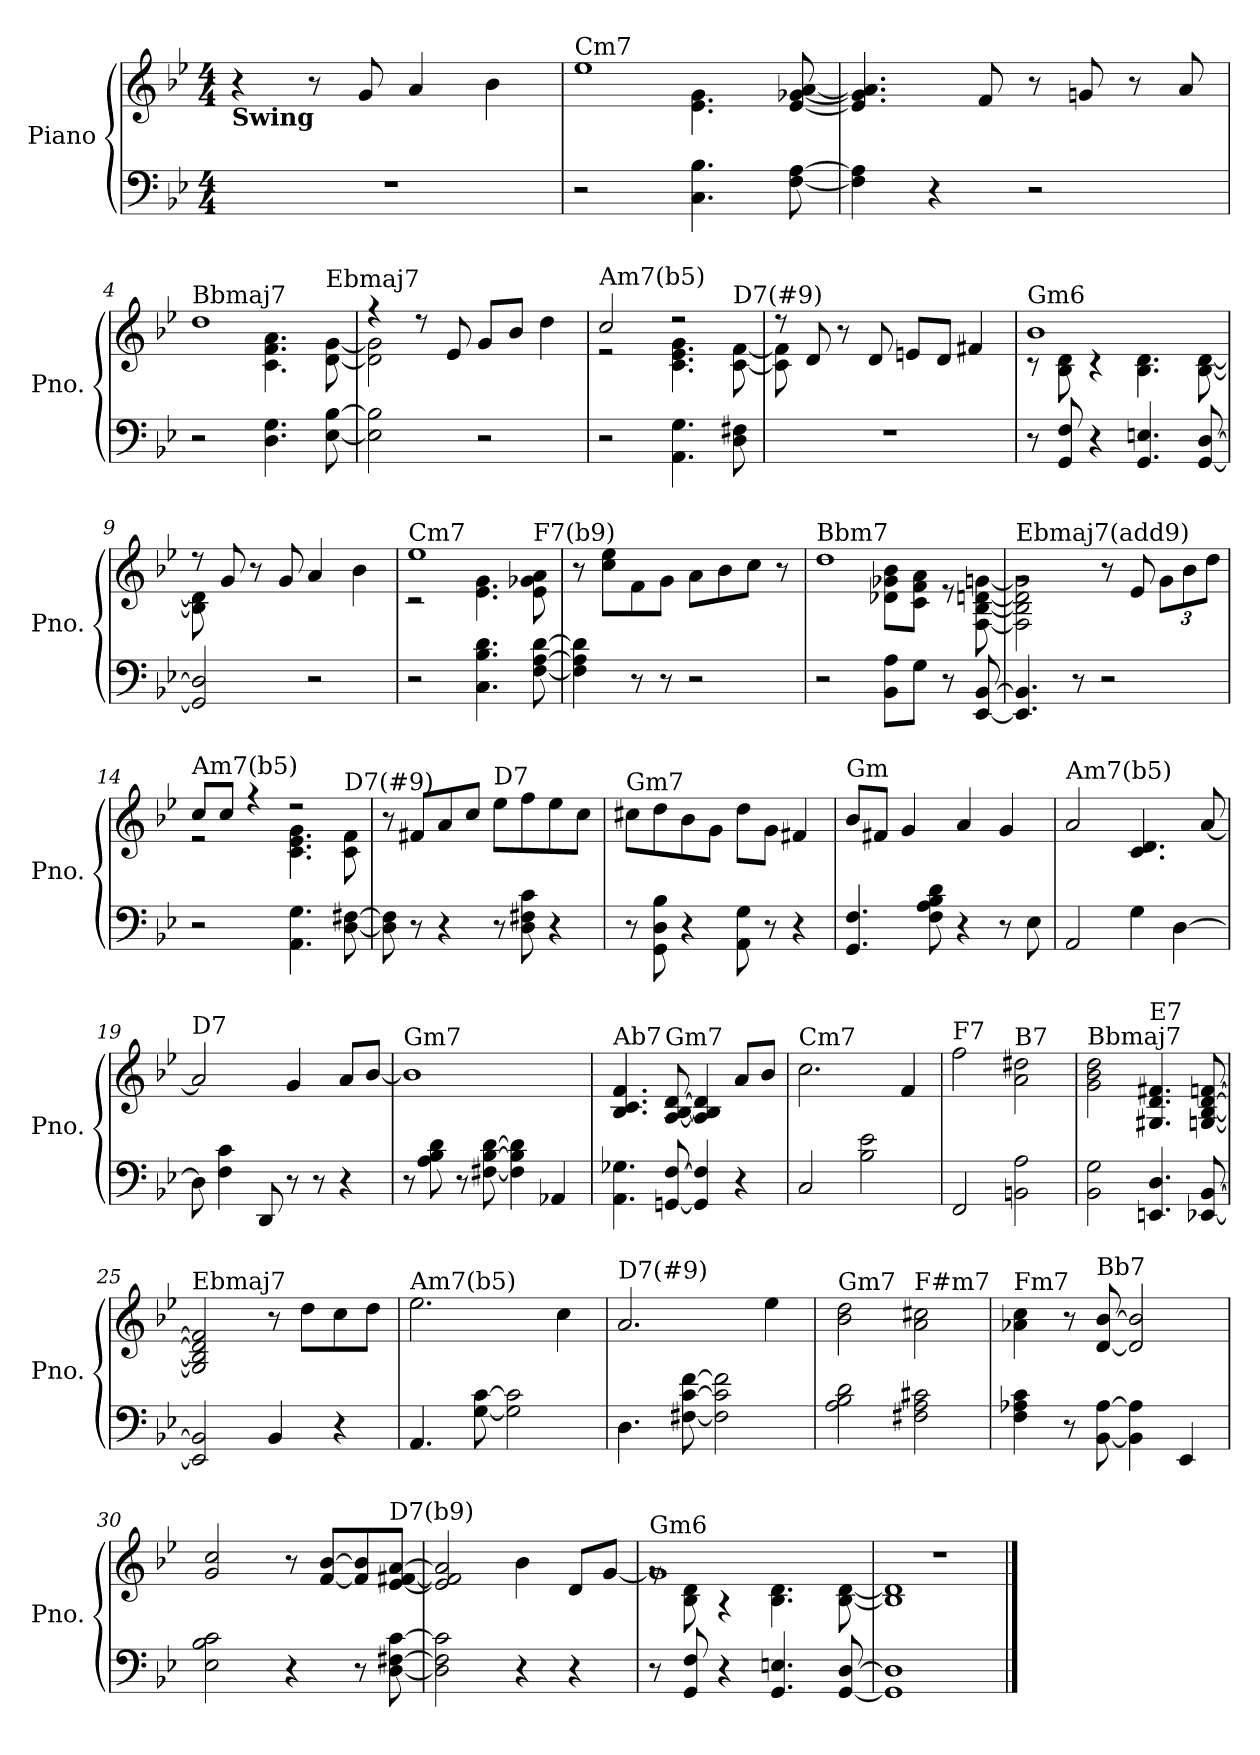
**kern	**kern
*part1	*part1
*staff2	*staff1
*I"Piano	*
*I'Pno.	*
*clefF4	*clefG2
*k[b-e-]	*k[b-e-]
*M4/4	*M4/4
*MM190	*MM190
=1	=1
!	!LO:TX:b:B:t=Swing
1r	4r
.	8r
.	8g/
.	4a/
.	4b-\
=2	=2
*	*^
!	!LO:TX:a:t=Cm7	!
2r	1ee-	2ryy
4.C\ 4.B-\	.	4.e-\ 4.g\
[8F\ [8A\	.	[8e-/ [8g-X/ [8a/
=3	=3	=3
!	!LO:TX:a:t=F7(b9)	!
*	*v	*v
4F\] 4A\]	4.e-/] 4.g-/] 4.a/]
4r	.
.	8f/
2r	8r
.	8gn/
.	8r
.	8a/
=4	=4
*	*^
!	!LO:TX:a:t=Bbmaj7	!
2r	1dd	2ryy
4.D\ 4.G\	.	4.c\ 4.f\ 4.a\
!	!	!LO:TX:a:t=Ebmaj7
[8E-\ [8B-\	.	[8d\ [8g\
=5	=5	=5
2E-\] 2B-\]	4r	2d\] 2g\]
.	8r	.
.	8e-/	.
2r	8g/L	2ryy
.	8b-/J	.
.	4dd\	.
=6	=6	=6
!	!LO:TX:a:t=Am7(b5)	!
2r	2cc/	2r
4.AA\ 4.G\	2r	4.c\ 4.e-\ 4.g\
!	!	!LO:TX:a:t=D7(#9)
8D\ 8F#X\	.	[8c\ [8f\
!!LO:LB:g=z	!!
=7	=7	=7
1r	8r	8c\] 8f\]
.	8d/	2..ryy
.	8r	.
.	8d/	.
.	8en/L	.
.	8d/J	.
.	4f#X/	.
=8	=8	=8
!	!LO:TX:a:t=Gm6	!
8r	1b-	8r
8GG/ 8F/	.	8B-\ 8d\
4r	.	4r
4.GG/ 4.En/	.	4.B-\ 4.d\
[8GG/ [8D/	.	[8B-\ [8d\
=9	=9	=9
2GG/] 2D/]	8r	8B-\] 8d\]
.	8g/	2..ryy
.	8r	.
.	8g/	.
2r	4a/	.
.	4b-\	.
=10	=10	=10
!	!LO:TX:a:t=Cm7	!
2r	1ee-	2r
4.C\ 4.B-\ 4.d\	.	4.e-\ 4.g\
!	!	!LO:TX:a:t=F7(b9)
[8F\ [8A\ [8d\	.	8e-\ 8g-X\ 8a\
*	*v	*v
=11	=11
4F\] 4A\] 4d\]	8r
.	8cc\ 8ee-\L
8r	8f\
8r	8g\J
2r	8a\L
.	8b-\
.	8cc\J
.	8r
!!LO:LB:g=z
=12	=12
*	*^
!	!LO:TX:a:t=Bbm7	!
2r	1dd	2ryy
8BB-\ 8A\L	.	8d-X\ 8g-X\ 8b-\L
8G\J	.	8c\ 8f\ 8a\J
8r	.	8r
[8EE-/ [8BB-/	.	[8F\ [8B-\ [8dn\ [8gn\
=13	=13	=13
!	!LO:TX:a:t=Ebmaj7(add9)	!
4.EE-/] 4.BB-/]	2rg	2F\] 2B-\] 2d\] 2g\]
8r	.	.
2r	8r	2ryy
.	8e-/	.
*	*Xbrackettup	*
.	12g\L	.
.	12b-\	.
.	12dd\J	.
=14	=14	=14
!	!LO:TX:a:t=Am7(b5)	!
2r	8cc/L	2r
.	8cc/J	.
.	4r	.
4.AA\ 4.G\	2r	4.c\ 4.e-\ 4.g\
!	!	!LO:TX:a:t=D7(#9)
[8D\ [8F#X\	.	8c\ 8f\
*	*v	*v
=15	=15
8D\] 8F#\]	8r
8r	8f#X/L
4r	8a/
.	8cc/J
!	!LO:TX:a:t=D7
8r	8ee-\L
8D\ 8F#X\ 8c\	8ff\
4r	8ee-\
.	8cc\J
=16	=16
!	!LO:TX:a:t=Gm7
8r	8cc#X\L
8GG\ 8D\ 8B-\	8dd\
4r	8b-\
.	8g\J
8AA\ 8G\	8dd\L
8r	8g\J
4r	4f#X/
!!LO:LB:g=z
=17	=17
!	!LO:TX:a:t=Gm
4.GG/ 4.F/	8b-/L
.	8f#X/J
.	4g/
8F\ 8A\ 8B-\ 8d\	.
4r	4a/
8r	4g/
8E-\	.
=18	=18
!	!LO:TX:a:t=Am7(b5)
2AA/	2a/
4G\	4.c/ 4.d/
[4D\	.
.	[8a/
=19	=19
!	!LO:TX:a:t=D7
8D\]	2a/]
4F\ 4c\	.
8DD/	.
8r	4g/
8r	.
4r	8a/L
.	[8b-/J
=20	=20
!	!LO:TX:a:t=Gm7
8r	1b-]
8A\ 8B-\ 8d\	.
8r	.
[8F#X\ [8B-\ [8d\	.
4F#\] 4B-\] 4d\]	.
4AA-X/	.
=21	=21
!	!LO:TX:a:t=Ab7
4.AA\ 4.G-X\	4.B-/ 4.c/ 4.f/
!	!LO:TX:a:t=Gm7
[8GGn/ [8F/	[8A/ [8B-/ [8d/
4GG/] 4F/]	4A/] 4B-/] 4d/]
4r	8a/L
.	8b-/J
=22	=22
!	!LO:TX:a:t=Cm7
2C/	2.cc\
2B-\ 2e-\	.
.	4f/
=23	=23
!	!LO:TX:a:t=F7
2FF/	2ff\
!	!LO:TX:a:t=B7
2BBn\ 2A\	2a\ 2dd#X\
!!LO:LB:g=z
=24	=24
!	!LO:TX:a:t=Bbmaj7
2BB-\ 2G\	2g\ 2b-\ 2dd\
!	!LO:TX:a:t=E7
4.EEn/ 4.D/	4.G#X/ 4.d/ 4.f#X/
[8EE-X/ [8BB-/	[8Gn/ [8B-/ [8d/ [8fn/
=25	=25
!	!LO:TX:a:t=Ebmaj7
2EE-/] 2BB-/]	2G/] 2B-/] 2d/] 2f/]
4BB-/	8r
.	8dd\L
4r	8cc\
.	8dd\J
=26	=26
!	!LO:TX:a:t=Am7(b5)
4.AA/	2.ee-\
[8G\ [8c\	.
2G\] 2c\]	.
.	4cc\
=27	=27
!	!LO:TX:a:t=D7(#9)
4.D\	2.a/
[8F#X\ [8c\ [8f\	.
2F#\] 2c\] 2f\]	.
.	4ee-\
=28	=28
!	!LO:TX:a:t=Gm7
2A\ 2B-\ 2d\	2b-\ 2dd\
!	!LO:TX:a:t=F#m7
2F#X\ 2A\ 2c#X\	2a\ 2cc#X\
=29	=29
!	!LO:TX:a:t=Fm7
4F\ 4A-X\ 4c\	4a-X\ 4cc\
8r	8r
!	!LO:TX:a:t=Bb7
[8BB-\ [8A-\	[8d/ [8b-/
4BB-\] 4A-\]	2d/] 2b-/]
4EE-/	.
=30	=30
2E-\ 2B-\ 2c\	2g/ 2cc/
4r	8r
.	[8f/ [8b-/L
8r	8f/] 8b-/]
!	!LO:TX:a:t=D7(b9)
[8D\ [8F#X\ [8c\	[8e-/ [8f#X/ [8a/J
!!LO:PB:g=z
=31	=31
2D\] 2F#\] 2c\]	2e-/] 2f#/] 2a/]
4r	4b-\
4r	8d/L
.	[8g/J
=32	=32
*	*^
!	!LO:TX:a:t=Gm6	!
8r	1g]	8rg
8GG/ 8F/	.	8B-\ 8d\
4r	.	4r
4.GG/ 4.En/	.	4.B-\ 4.d\
[8GG/ [8D/	.	[8B-\ [8d\
=33	=33	=33
1GG] 1D]	1r	1B-] 1d]
*	*v	*v
==	==
*-	*-
